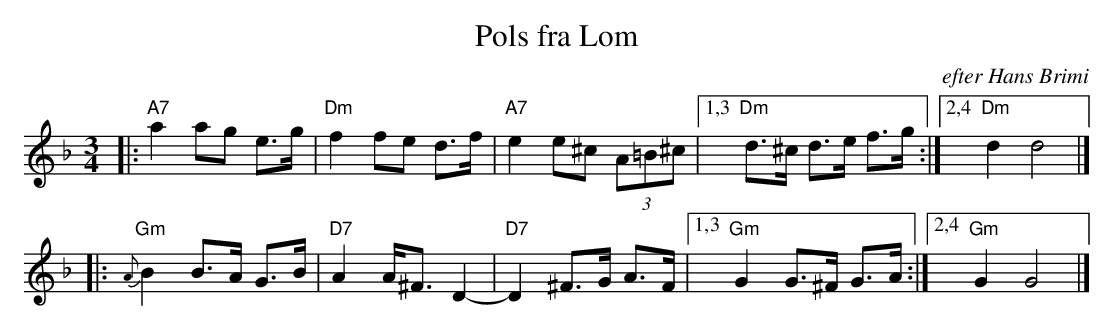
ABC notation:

X:1
T: Pols fra Lom
O: efter Hans Brimi
M: 3/4
L: 1/8
K: Dm
|: "A7"a2 ag e>g | "Dm"f2 fe d>f | "A7"e2 e^c (3A=B^c |1,3 "Dm"d>^c d>e f>g :|2,4 "Dm"d2 d4 |]
|: "Gm"{A}B2 B>A G>B | "D7"A2 A<^F D2- | "D7"D2 ^F>G A>F |1,3 "Gm"G2 G>^F G>A :|2,4 "Gm"G2 G4 |]
